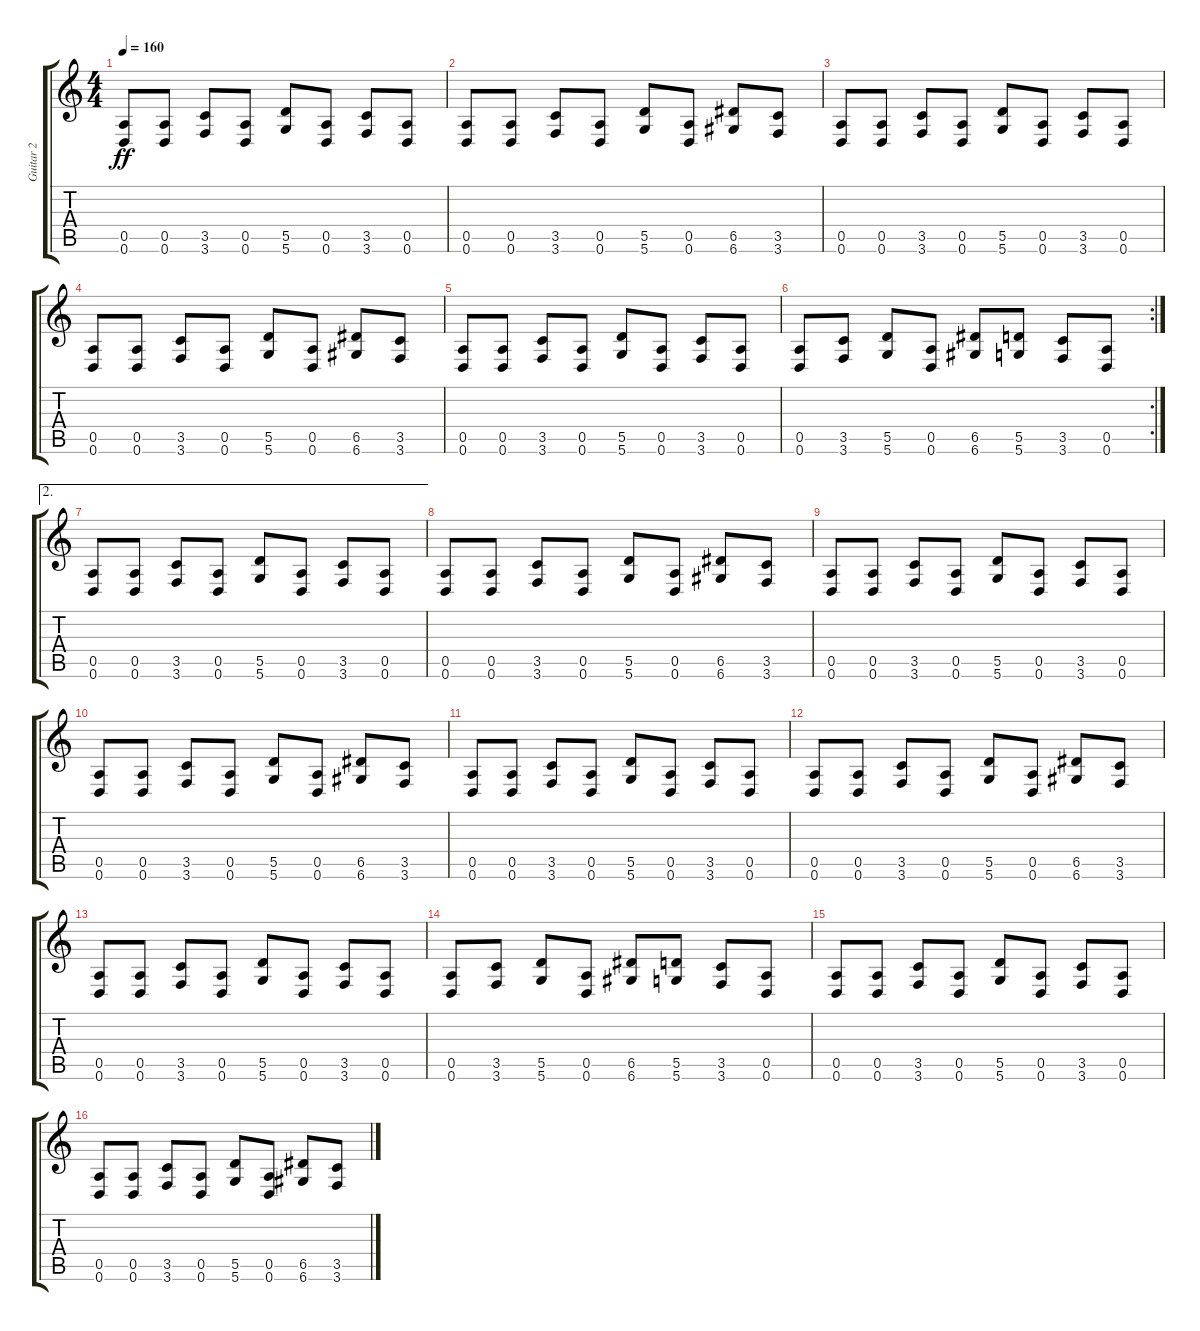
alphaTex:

\track ("Guitar 2" "Guitar 2") {instrument distortionguitar}
\staff {score tabs}
\tuning (E4 B3 G3 D3 A2 D2) {hide}
\ts (4 4)
\tempo 160
\clef g2
\ks c
(0.5 0.6).8{dy ff} (0.5 0.6).8 (3.5 3.6).8 (0.5 0.6).8 (5.5 5.6).8 (0.5 0.6).8 (3.5 3.6).8 (0.5 0.6).8 |
(0.5 0.6).8 (0.5 0.6).8 (3.5 3.6).8 (0.5 0.6).8 (5.5 5.6).8 (0.5 0.6).8 (6.5 6.6).8 (3.5 3.6).8 |
(0.5 0.6).8 (0.5 0.6).8 (3.5 3.6).8 (0.5 0.6).8 (5.5 5.6).8 (0.5 0.6).8 (3.5 3.6).8 (0.5 0.6).8 |
(0.5 0.6).8 (0.5 0.6).8 (3.5 3.6).8 (0.5 0.6).8 (5.5 5.6).8 (0.5 0.6).8 (6.5 6.6).8 (3.5 3.6).8 |
(0.5 0.6).8 (0.5 0.6).8 (3.5 3.6).8 (0.5 0.6).8 (5.5 5.6).8 (0.5 0.6).8 (3.5 3.6).8 (0.5 0.6).8 |
\rc 2
(0.5 0.6).8 (3.5 3.6).8 (5.5 5.6).8 (0.5 0.6).8 (6.5 6.6).8 (5.5 5.6).8 (3.5 3.6).8 (0.5 0.6).8 |
\ae 2
(0.5 0.6).8 (0.5 0.6).8 (3.5 3.6).8 (0.5 0.6).8 (5.5 5.6).8 (0.5 0.6).8 (3.5 3.6).8 (0.5 0.6).8 |
(0.5 0.6).8 (0.5 0.6).8 (3.5 3.6).8 (0.5 0.6).8 (5.5 5.6).8 (0.5 0.6).8 (6.5 6.6).8 (3.5 3.6).8 |
(0.5 0.6).8 (0.5 0.6).8 (3.5 3.6).8 (0.5 0.6).8 (5.5 5.6).8 (0.5 0.6).8 (3.5 3.6).8 (0.5 0.6).8 |
(0.5 0.6).8 (0.5 0.6).8 (3.5 3.6).8 (0.5 0.6).8 (5.5 5.6).8 (0.5 0.6).8 (6.5 6.6).8 (3.5 3.6).8 |
(0.5 0.6).8 (0.5 0.6).8 (3.5 3.6).8 (0.5 0.6).8 (5.5 5.6).8 (0.5 0.6).8 (3.5 3.6).8 (0.5 0.6).8 |
(0.5 0.6).8 (0.5 0.6).8 (3.5 3.6).8 (0.5 0.6).8 (5.5 5.6).8 (0.5 0.6).8 (6.5 6.6).8 (3.5 3.6).8 |
(0.5 0.6).8 (0.5 0.6).8 (3.5 3.6).8 (0.5 0.6).8 (5.5 5.6).8 (0.5 0.6).8 (3.5 3.6).8 (0.5 0.6).8 |
(0.5 0.6).8 (3.5 3.6).8 (5.5 5.6).8 (0.5 0.6).8 (6.5 6.6).8 (5.5 5.6).8 (3.5 3.6).8 (0.5 0.6).8 |
(0.5 0.6).8 (0.5 0.6).8 (3.5 3.6).8 (0.5 0.6).8 (5.5 5.6).8 (0.5 0.6).8 (3.5 3.6).8 (0.5 0.6).8 |
(0.5 0.6).8 (0.5 0.6).8 (3.5 3.6).8 (0.5 0.6).8 (5.5 5.6).8 (0.5 0.6).8 (6.5 6.6).8 (3.5 3.6).8
